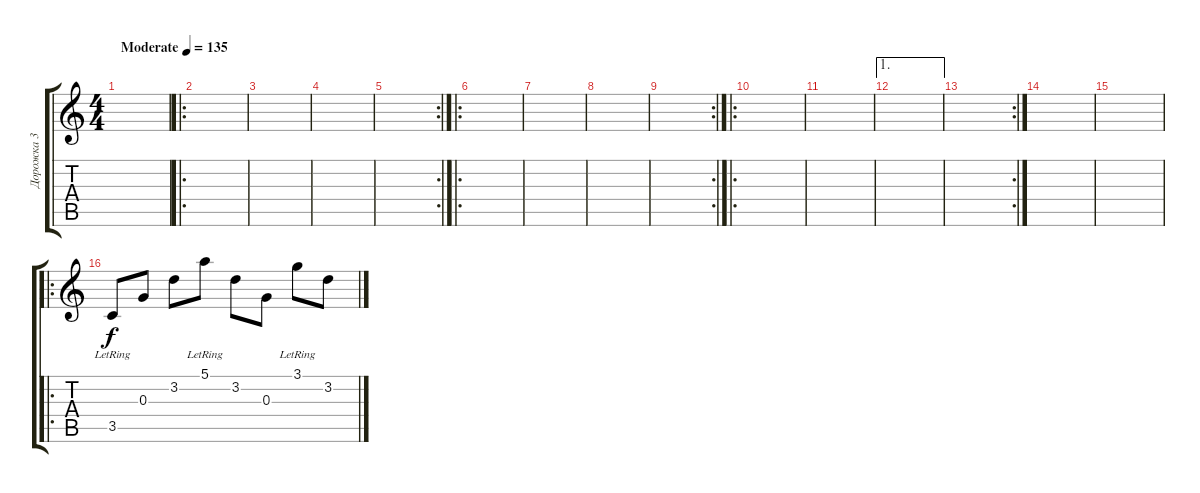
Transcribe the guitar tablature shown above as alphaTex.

\track ("Дорожка 3" "Дорожка 3") {instrument acousticguitarsteel}
\staff {score tabs}
\tuning (E4 B3 G3 D3 A2 E2) {hide}
\ts (4 4)
\tempo (135 "Moderate")
\clef g2
\ks c
|
\ro
|
|
|
\rc 2
|
\ro
|
|
|
\rc 2
|
\ro
|
|
\ae 1
|
\rc 2
|
|
|
\ro
3.5{lr}.8 0.3.8 3.2.8 5.1{lr}.8 3.2.8 0.3.8 3.1{lr}.8 3.2.8
